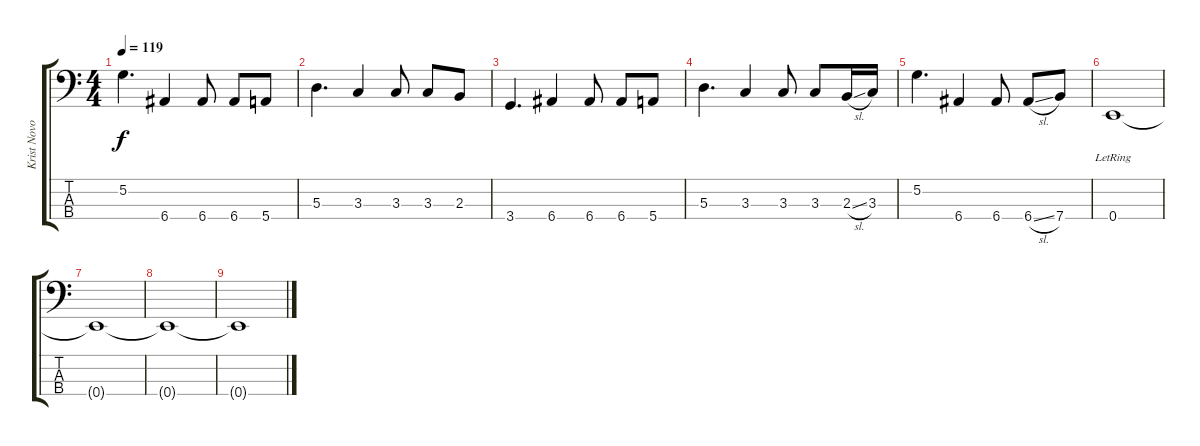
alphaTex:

\track ("Krist Novoselic" "Krist Novo") {instrument electricbassfinger}
\staff {score tabs}
\tuning (G2 D2 A1 E1) {hide}
\ts (4 4)
\tempo 119
\clef f4
\ks c
5.2.4{d dy f} 6.4.4 6.4.8 6.4.8 5.4.8 |
5.3.4{d} 3.3.4 3.3.8 3.3.8 2.3.8 |
3.4.4{d} 6.4.4 6.4.8 6.4.8 5.4.8 |
5.3.4{d} 3.3.4 3.3.8 3.3.8 2.3{sl}.16 3.3.16 |
5.2.4{d} 6.4.4 6.4.8 6.4{sl}.8 7.4.8 |
0.4{lr}.1 |
0.4{t}.1 |
0.4{t}.1 |
0.4{t}.1
